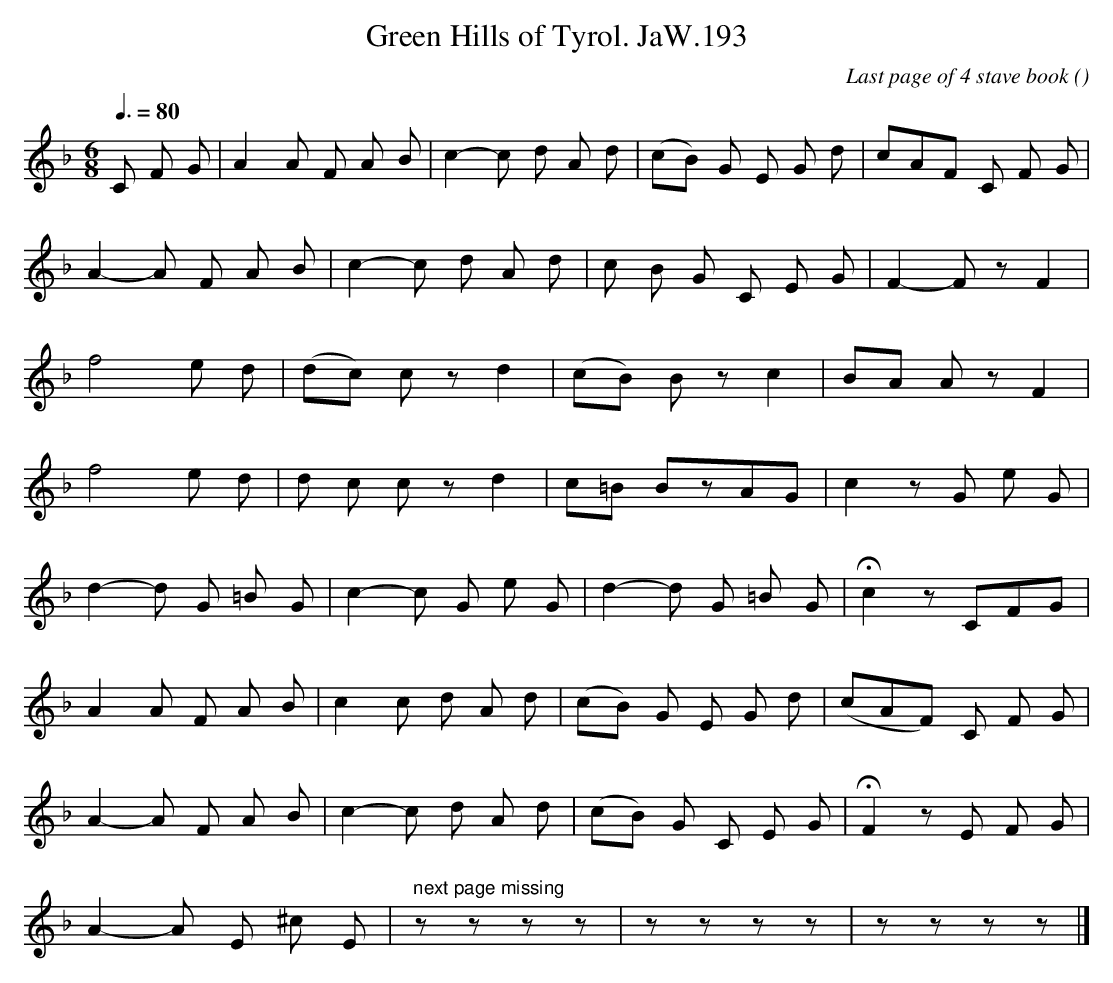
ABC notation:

X:1
T:Green Hills of Tyrol. JaW.193
M:6/8
L:1/8
Q:3/8=80
C:Last page of 4 stave book
O:
K:F
C F G|A2A F A B |c2-c d A d|(cB) G E G d|cAF C F G|
A2-A F A B |c2-c d A d|c B G C E G|F2-F zF2|
f4e d |(dc) czd2|(cB) B zc2|BA A zF2|
f4 e d|d c c zd2|c=B BzAG|c2zG e G|
d2-d G =B G|c2-c G e G|d2-d G =B G|Hc2zCFG|
A2A F A B |c2c d A d |(cB) G E G d|(cAF) C F G |
A2-A F A B |c2-c d A d|(cB) G C E G |HF2z E F G|
A2-A E ^c E|" next page missing"zzzz|zzzz|zzzz|]
